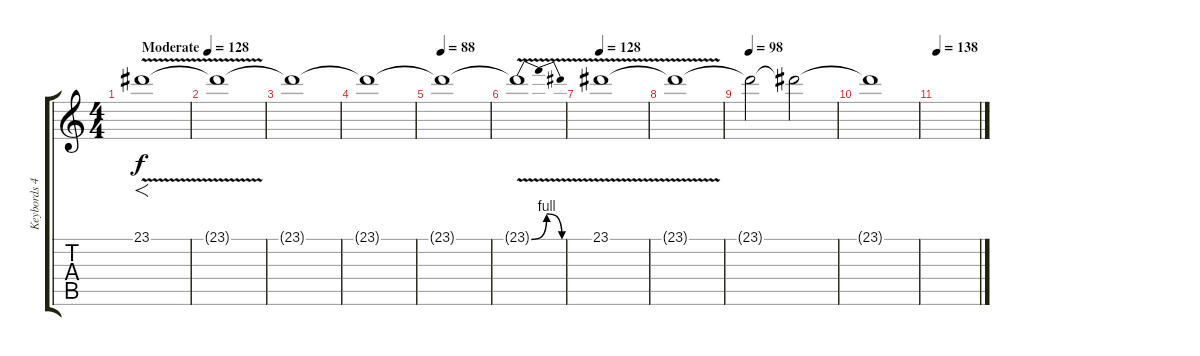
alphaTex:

\track ("Keybords 4" "Keybords 4") {instrument fx8scifi}
\staff {score tabs}
\tuning (E4 B3 G3 D3 A2 E2) {hide}
\ts (4 4)
\tempo (128 "Moderate")
\clef g2
\ks c
23.1{v}.1{f dy f instrument fx8scifi} |
23.1{t}.1 |
23.1{t}.1 |
23.1{t}.1 |
\tempo 88
23.1{t}.1 |
23.1{be (bendrelease 0 0 15 4 45 4 60 0) v t}.1 |
\tempo 128
23.1{v}.1 |
23.1{t}.1{volume 4} |
\tempo 98
23.1{t}.2 23.1{t}.2{volume 2} |
23.1{t}.1 |
\tempo 138
